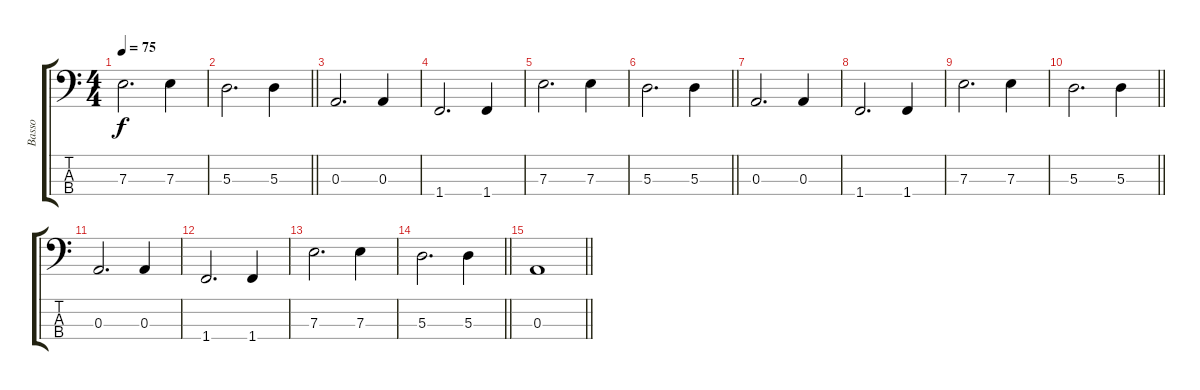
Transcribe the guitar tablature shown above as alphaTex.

\track ("Basso" "Basso") {instrument electricbassfinger}
\staff {score tabs}
\tuning (G2 D2 A1 E1) {hide}
\ts (4 4)
\tempo 75
\clef f4
\ks c
7.3.2{d dy f} 7.3.4 |
\barLineRight lightlight
5.3.2{d} 5.3.4 |
0.3.2{d} 0.3.4 |
1.4.2{d} 1.4.4 |
7.3.2{d} 7.3.4 |
\barLineRight lightlight
5.3.2{d} 5.3.4 |
0.3.2{d} 0.3.4 |
1.4.2{d} 1.4.4 |
7.3.2{d} 7.3.4 |
\barLineRight lightlight
5.3.2{d} 5.3.4 |
0.3.2{d} 0.3.4 |
1.4.2{d} 1.4.4 |
7.3.2{d} 7.3.4 |
\barLineRight lightlight
5.3.2{d} 5.3.4 |
\barLineRight lightlight
0.3.1
